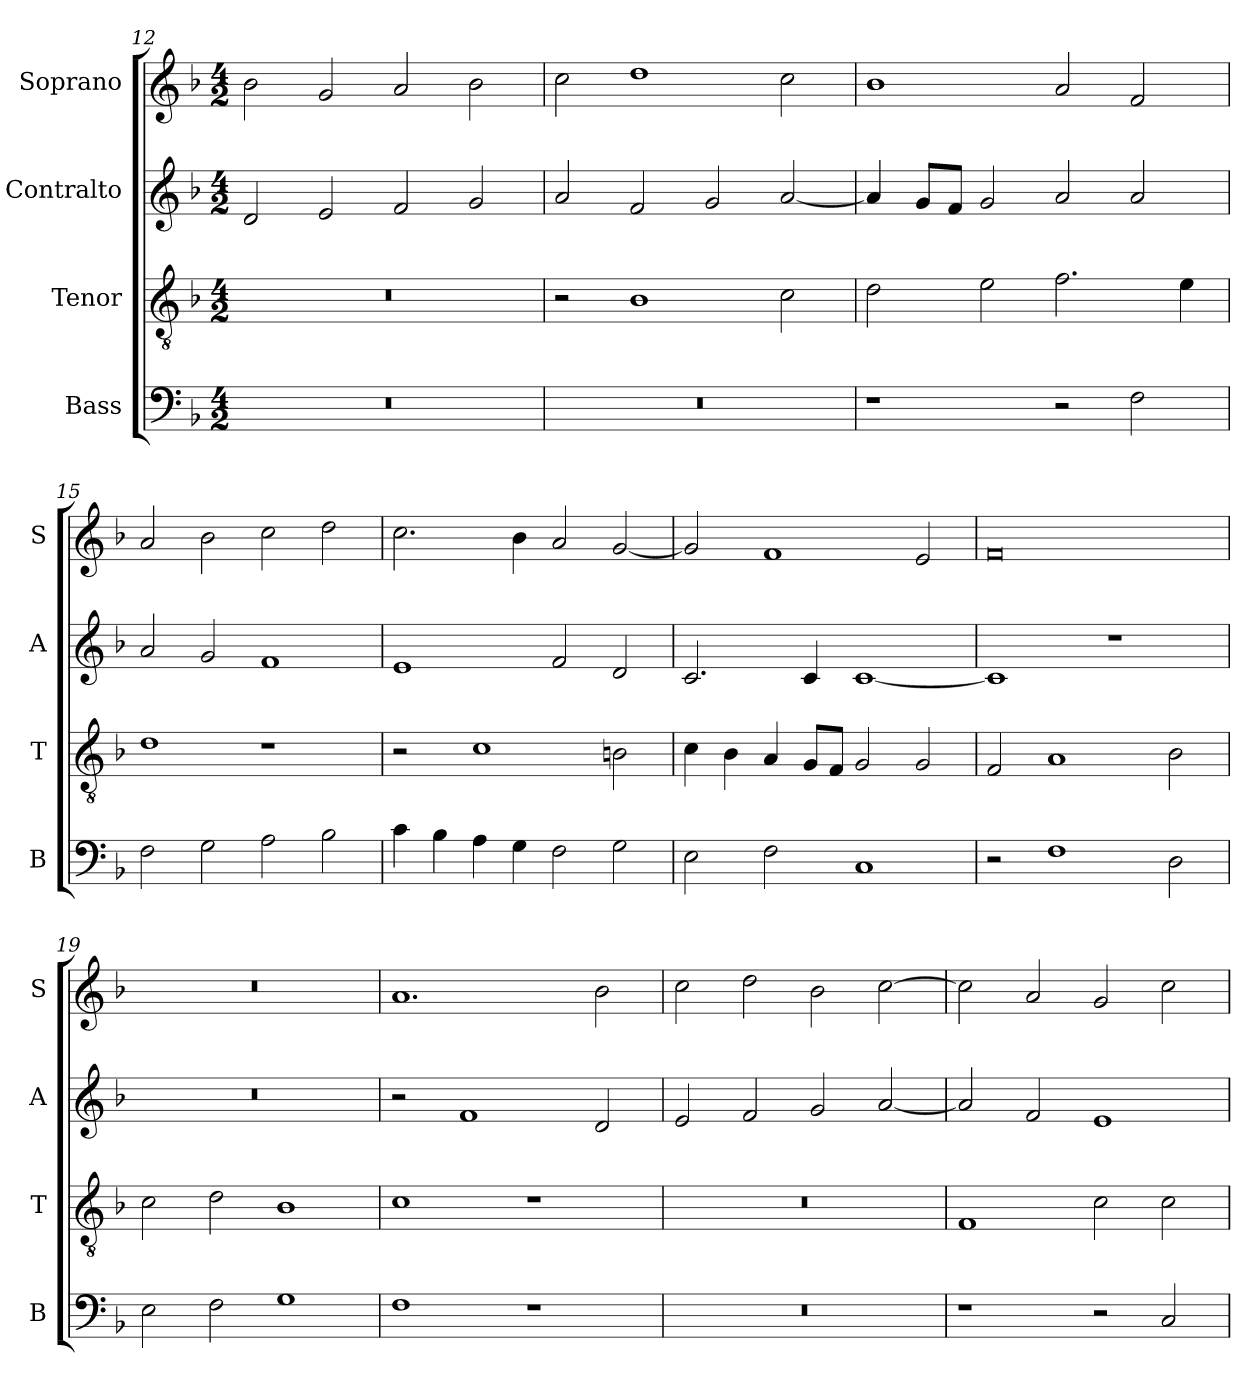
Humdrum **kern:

**kern	**kern	**kern	**kern
*part4	*part3	*part2	*part1
*staff4	*staff3	*staff2	*staff1
*I"Bass	*I"Tenor	*I"Contralto	*I"Soprano
*I'B	*I'T	*I'A	*I'S
*clefF4	*clefGv2	*clefG2	*clefG2
*k[b-]	*k[b-]	*k[b-]	*k[b-]
*F:ion	*F:ion	*F:ion	*F:ion
*M4/2	*M4/2	*M4/2	*M4/2
=12	=12	=12	=12
0r	0r	2d	2b-
.	.	2e	2g
.	.	2f	2a
.	.	2g	2b-
=13	=13	=13	=13
0r	2r	2a	2cc
.	1B-	2f	1dd
.	.	2g	.
.	2c	[2a	2cc
=14	=14	=14	=14
1r	2d	4a]	1b-
.	.	8g/L	.
.	.	8f/J	.
.	2e	2g	.
2r	2.f	2a	2a
2F	.	2a	2f
.	4e	.	.
=15	=15	=15	=15
2F	1d	2a	2a
2G	.	2g	2b-
2A	1r	1f	2cc
2B-	.	.	2dd
=16	=16	=16	=16
4c	2r	1e	2.cc
4B-	.	.	.
4A	1c	.	.
4G	.	.	4b-
2F	.	2f	2a
2G	2Bn	2d	[2g
=17	=17	=17	=17
2E	4c	2.c	2g]
.	4B-	.	.
2F	4A	.	1f
.	8G/L	4c	.
.	8F/J	.	.
1C	2G	[1c	.
.	2G	.	2e
=18	=18	=18	=18
2r	2F	1c]	0f
1F	1A	.	.
.	.	1r	.
2D	2B-	.	.
=19	=19	=19	=19
2E	2c	0r	0r
2F	2d	.	.
1G	1B-	.	.
=20	=20	=20	=20
1F	1c	2r	1.a
.	.	1f	.
1r	1r	.	.
.	.	2d	2b-
=21	=21	=21	=21
0r	0r	2e	2cc
.	.	2f	2dd
.	.	2g	2b-
.	.	[2a	[2cc
=22	=22	=22	=22
1r	1F	2a]	2cc]
.	.	2f	2a
2r	2c	1e	2g
2C	2c	.	2cc
=	=	=	=
*-	*-	*-	*-
